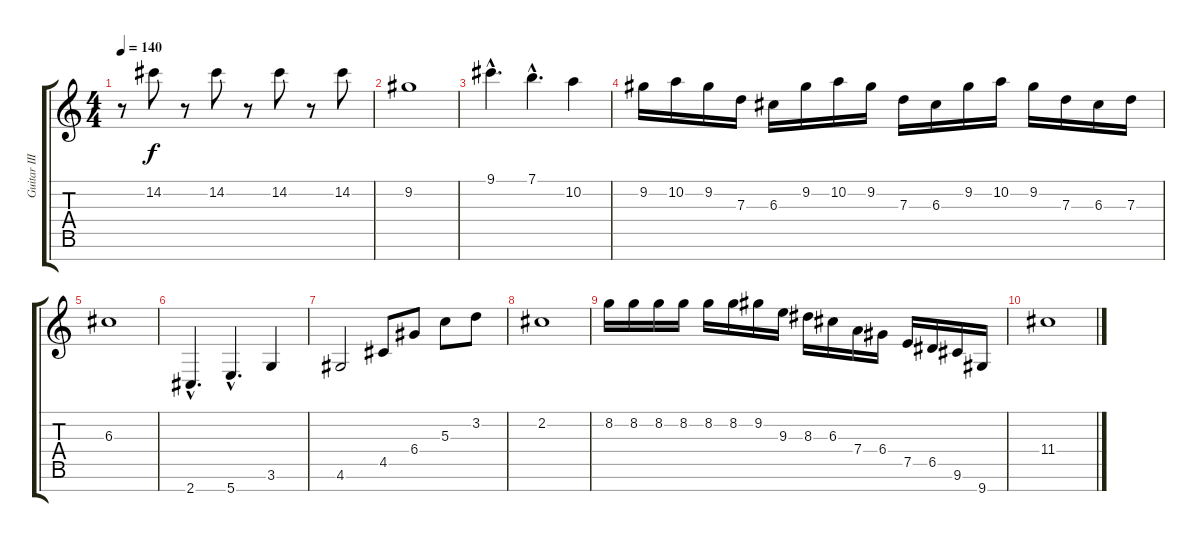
\track ("Guitar III" "Guitar III") {instrument distortionguitar}
\staff {score tabs}
\tuning (E4 B3 G3 D3 A2 E2 B1) {hide}
\ts (4 4)
\tempo 140
\clef g2
\ks c
r.8{dy f} 14.2.8 r.8 14.2.8 r.8 14.2.8 r.8 14.2.8 |
9.2.1 |
9.1{hac}.4{d} 7.1{hac}.4{d} 10.2.4 |
9.2.16 10.2.16 9.2.16 7.3.16 6.3.16 9.2.16 10.2.16 9.2.16 7.3.16 6.3.16 9.2.16 10.2.16 9.2.16 7.3.16 6.3.16 7.3.16 |
6.3.1 |
2.7{hac}.4{d} 5.7{hac}.4{d} 3.6.4 |
4.6.2 4.5.8 6.4.8 5.3.8 3.2.8 |
2.2.1 |
8.2.16 8.2.16 8.2.16 8.2.16 8.2.16 8.2.16 9.2.16 9.3.16 8.3.16 6.3.16 7.4.16 6.4.16 7.5.16 6.5.16 9.6.16 9.7.16 |
11.4.1
